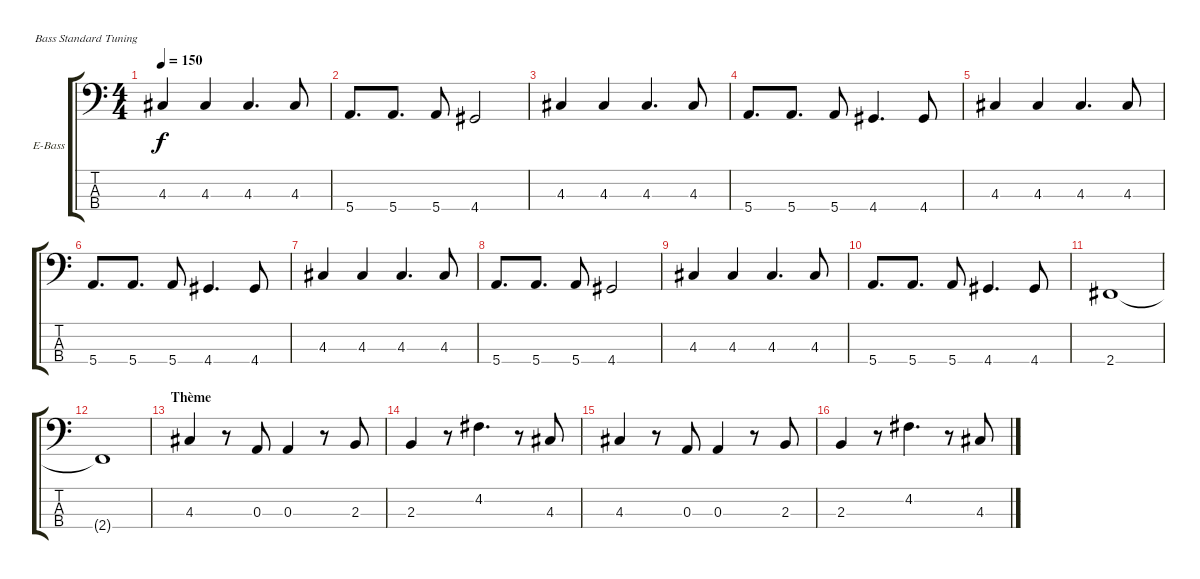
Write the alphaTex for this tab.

\bracketExtendMode groupsimilarinstruments
\firstSystemTrackNameOrientation horizontal
\otherSystemsTrackNameOrientation horizontal
\track ("Basse" "E-Bass") {instrument electricbasspick}
\staff {score tabs}
\tuning (G2 D2 A1 E1)
\ts (4 4)
\tempo 150
\clef f4
\ks c
4.3.4{dy f} 4.3.4 4.3.4{d} 4.3.8 |
5.4.8{d} 5.4.8{d} 5.4.8 4.4.2 |
4.3.4 4.3.4 4.3.4{d} 4.3.8 |
5.4.8{d} 5.4.8{d} 5.4.8 4.4.4{d} 4.4.8 |
4.3.4 4.3.4 4.3.4{d} 4.3.8 |
5.4.8{d} 5.4.8{d} 5.4.8 4.4.4{d} 4.4.8 |
4.3.4 4.3.4 4.3.4{d} 4.3.8 |
5.4.8{d} 5.4.8{d} 5.4.8 4.4.2 |
4.3.4 4.3.4 4.3.4{d} 4.3.8 |
5.4.8{d} 5.4.8{d} 5.4.8 4.4.4{d} 4.4.8 |
2.4.1 |
2.4{t}.1 |
\section ("" "Thème")
4.3.4 r.8 0.3.8 0.3.4 r.8 2.3.8 |
2.3.4 r.8 4.2.4{d} r.8 4.3.8 |
4.3.4 r.8 0.3.8 0.3.4 r.8 2.3.8 |
2.3.4 r.8 4.2.4{d} r.8 4.3.8
